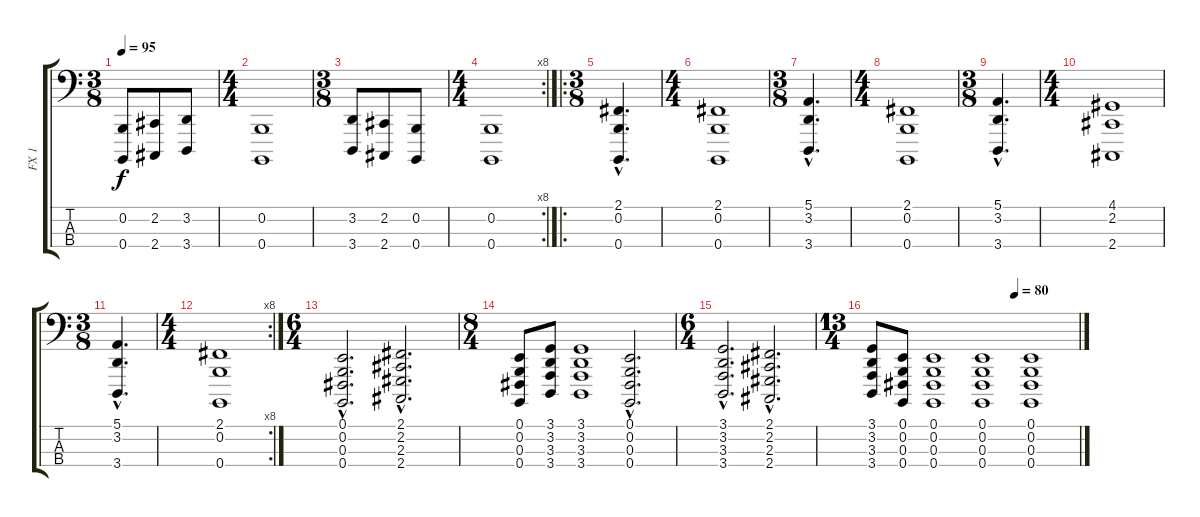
\track ("FX 1" "FX 1") {instrument timpani}
\staff {score tabs}
\tuning (E2 B1 Gb1 B0) {hide}
\ts (3 8)
\tempo 95
\clef f4
\ks c
(0.2 0.4).8{dy f} (2.2 2.4).8 (3.2 3.4).8 |
\ts (4 4)
(0.2 0.4).1 |
\ts (3 8)
(3.2 3.4).8 (2.2 2.4).8 (0.2 0.4).8 |
\rc 8
\ts (4 4)
(0.2 0.4).1 |
\ro
\ts (3 8)
(2.1{hac} 0.2{hac} 0.4{hac}).4{d} |
\ts (4 4)
(2.1 0.2 0.4).1 |
\ts (3 8)
(5.1{hac} 3.2{hac} 3.4{hac}).4{d} |
\ts (4 4)
(2.1 0.2 0.4).1 |
\ts (3 8)
(5.1{hac} 3.2{hac} 3.4{hac}).4{d} |
\ts (4 4)
(4.1 2.2 2.4).1 |
\ts (3 8)
(5.1{hac} 3.2{hac} 3.4{hac}).4{d} |
\rc 8
\ts (4 4)
(2.1 0.2 0.4).1 |
\ts (6 4)
(0.1{hac} 0.2{hac} 0.3{hac} 0.4{hac}).2{d} (2.1{hac} 2.2{hac} 2.3{hac} 2.4{hac}).2{d} |
\ts (8 4)
(0.1 0.2 0.3 0.4).8 (3.1 3.2 3.3 3.4).8 (3.1 3.2 3.3 3.4).1 (0.1{hac} 0.2{hac} 0.3{hac} 0.4{hac}).2{d} |
\ts (6 4)
(3.1{hac} 3.2{hac} 3.3{hac} 3.4{hac}).2{d} (2.1{hac} 2.2{hac} 2.3{hac} 2.4{hac}).2{d} |
\ts (13 4)
\tempo (80 0.6923076923076923)
(3.1 3.2 3.3 3.4).8 (0.1 0.2 0.3 0.4).8 (0.1 0.2 0.3 0.4).1 (0.1 0.2 0.3 0.4).1 (0.1 0.2 0.3 0.4).1
